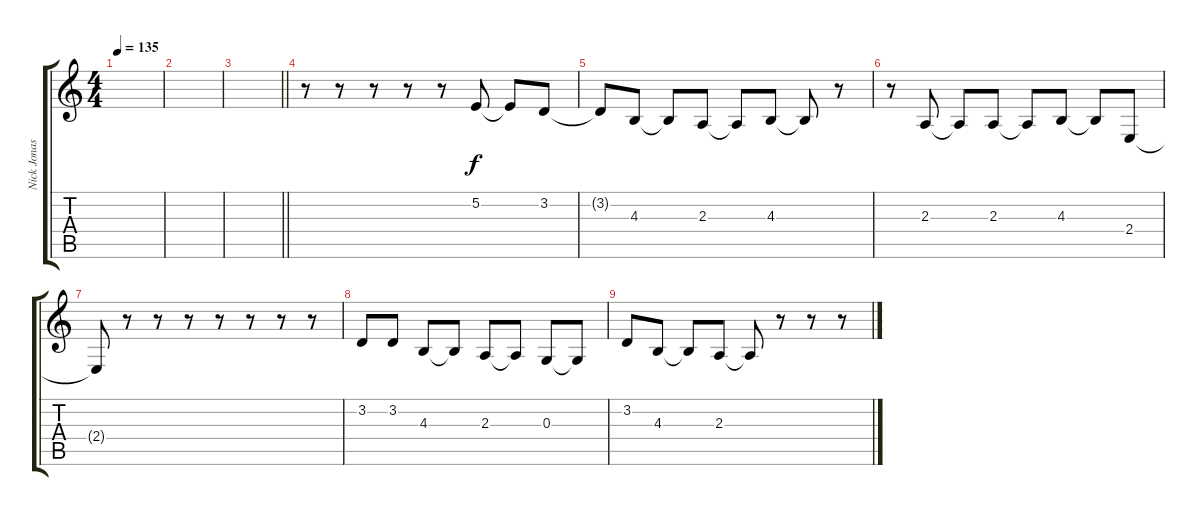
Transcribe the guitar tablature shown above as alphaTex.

\track ("Nick Jonas Vocals" "Nick Jonas") {instrument oboe}
\staff {score tabs}
\tuning (E4 B3 G3 D3 A2 E2) {hide}
\ts (4 4)
\tempo 135
\clef g2
\ks c
|
|
\barLineRight lightlight
|
r.8 r.8 r.8 r.8 r.8 5.2.8 5.2{t}.8 3.2.8 |
3.2{t}.8 4.3.8 4.3{t}.8 2.3.8 2.3{t}.8 4.3.8 4.3{t}.8 r.8 |
r.8 2.3.8 2.3{t}.8 2.3.8 2.3{t}.8 4.3.8 4.3{t}.8 2.4.8 |
2.4{t}.8 r.8 r.8 r.8 r.8 r.8 r.8 r.8 |
3.2.8 3.2.8 4.3.8 4.3{t}.8 2.3.8 2.3{t}.8 0.3.8 0.3{t}.8 |
3.2.8 4.3.8 4.3{t}.8 2.3.8 2.3{t}.8 r.8 r.8 r.8
